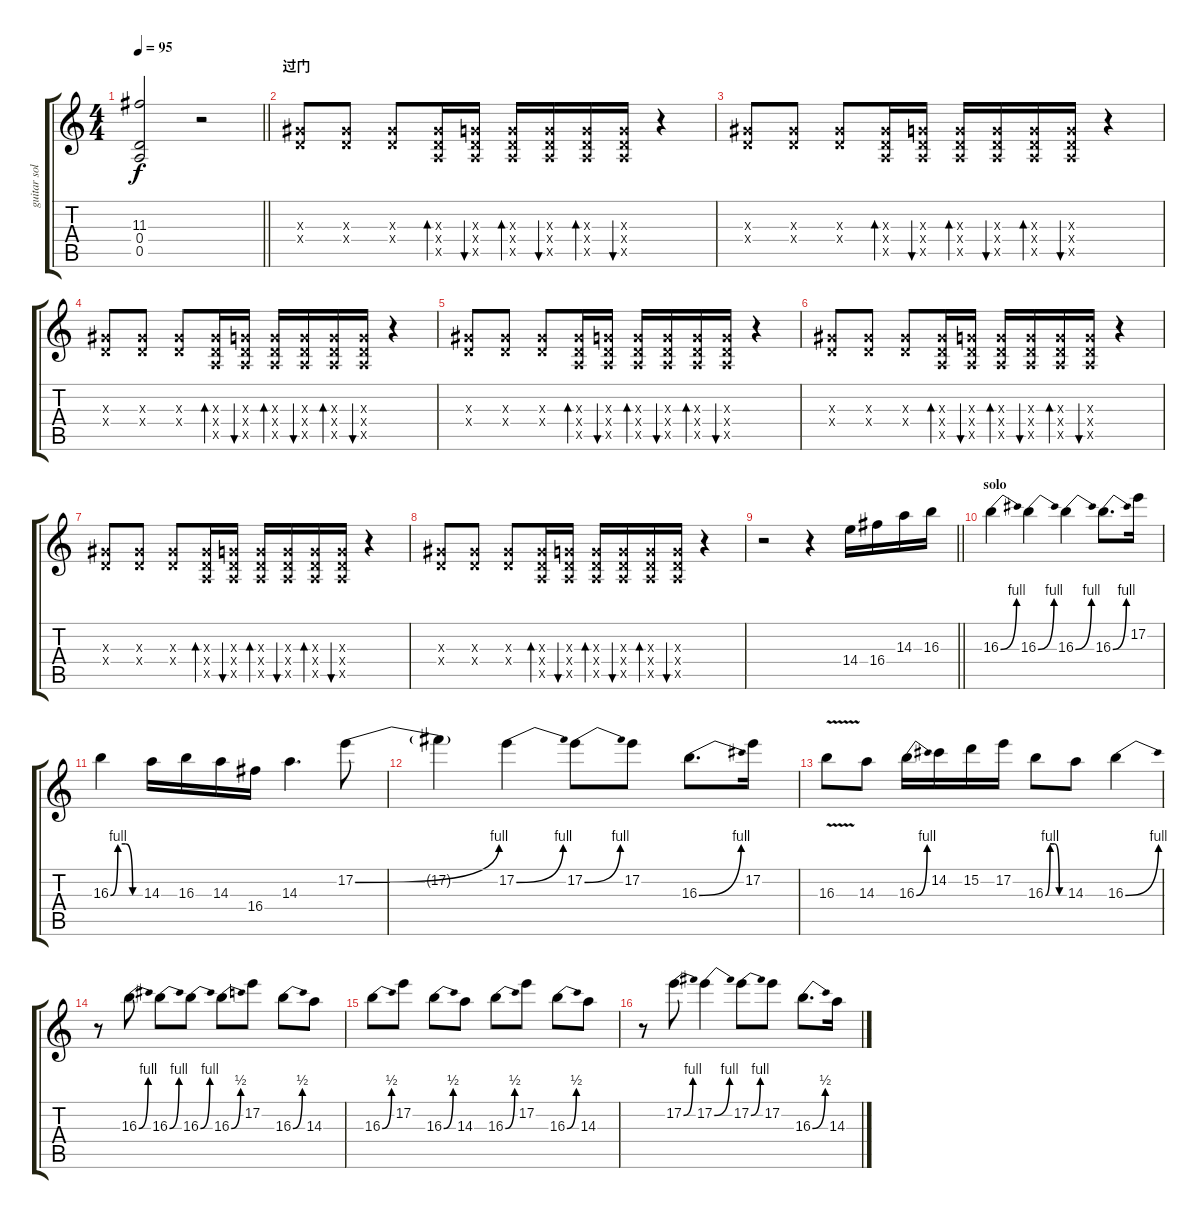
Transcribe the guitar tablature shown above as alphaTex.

\track ("guitar solo" "guitar sol") {instrument overdrivenguitar}
\staff {score tabs}
\tuning (E4 B3 G3 D3 A2 E2) {hide}
\ts (4 4)
\tempo 95
\clef g2
\barLineRight lightlight
\ks c
(11.3 0.4 0.5).2{dy f} r.2 |
\section ("" "过门")
(1.3{x} 0.4{x}).8 (1.3{x} 0.4{x}).8 (1.3{x} 0.4{x}).8 (1.3{x} 0.4{x} 0.5{x}).16{bd 30} (0.3{x} 0.4{x} 0.5{x}).16{bu 30} (0.3{x} 0.4{x} 0.5{x}).16{bd 30} (0.3{x} 0.4{x} 0.5{x}).16{bu 30} (0.3{x} 0.4{x} 0.5{x}).16{bd 30} (0.3{x} 0.4{x} 0.5{x}).16{bu 30} r.4 |
(1.3{x} 0.4{x}).8 (1.3{x} 0.4{x}).8 (1.3{x} 0.4{x}).8 (1.3{x} 0.4{x} 0.5{x}).16{bd 30} (0.3{x} 0.4{x} 0.5{x}).16{bu 30} (0.3{x} 0.4{x} 0.5{x}).16{bd 30} (0.3{x} 0.4{x} 0.5{x}).16{bu 30} (0.3{x} 0.4{x} 0.5{x}).16{bd 30} (0.3{x} 0.4{x} 0.5{x}).16{bu 30} r.4 |
(1.3{x} 0.4{x}).8 (1.3{x} 0.4{x}).8 (1.3{x} 0.4{x}).8 (1.3{x} 0.4{x} 0.5{x}).16{bd 30} (0.3{x} 0.4{x} 0.5{x}).16{bu 30} (0.3{x} 0.4{x} 0.5{x}).16{bd 30} (0.3{x} 0.4{x} 0.5{x}).16{bu 30} (0.3{x} 0.4{x} 0.5{x}).16{bd 30} (0.3{x} 0.4{x} 0.5{x}).16{bu 30} r.4 |
(1.3{x} 0.4{x}).8 (1.3{x} 0.4{x}).8 (1.3{x} 0.4{x}).8 (1.3{x} 0.4{x} 0.5{x}).16{bd 30} (0.3{x} 0.4{x} 0.5{x}).16{bu 30} (0.3{x} 0.4{x} 0.5{x}).16{bd 30} (0.3{x} 0.4{x} 0.5{x}).16{bu 30} (0.3{x} 0.4{x} 0.5{x}).16{bd 30} (0.3{x} 0.4{x} 0.5{x}).16{bu 30} r.4 |
(1.3{x} 0.4{x}).8 (1.3{x} 0.4{x}).8 (1.3{x} 0.4{x}).8 (1.3{x} 0.4{x} 0.5{x}).16{bd 30} (0.3{x} 0.4{x} 0.5{x}).16{bu 30} (0.3{x} 0.4{x} 0.5{x}).16{bd 30} (0.3{x} 0.4{x} 0.5{x}).16{bu 30} (0.3{x} 0.4{x} 0.5{x}).16{bd 30} (0.3{x} 0.4{x} 0.5{x}).16{bu 30} r.4 |
(1.3{x} 0.4{x}).8 (1.3{x} 0.4{x}).8 (1.3{x} 0.4{x}).8 (1.3{x} 0.4{x} 0.5{x}).16{bd 30} (0.3{x} 0.4{x} 0.5{x}).16{bu 30} (0.3{x} 0.4{x} 0.5{x}).16{bd 30} (0.3{x} 0.4{x} 0.5{x}).16{bu 30} (0.3{x} 0.4{x} 0.5{x}).16{bd 30} (0.3{x} 0.4{x} 0.5{x}).16{bu 30} r.4 |
(1.3{x} 0.4{x}).8 (1.3{x} 0.4{x}).8 (1.3{x} 0.4{x}).8 (1.3{x} 0.4{x} 0.5{x}).16{bd 30} (0.3{x} 0.4{x} 0.5{x}).16{bu 30} (0.3{x} 0.4{x} 0.5{x}).16{bd 30} (0.3{x} 0.4{x} 0.5{x}).16{bu 30} (0.3{x} 0.4{x} 0.5{x}).16{bd 30} (0.3{x} 0.4{x} 0.5{x}).16{bu 30} r.4 |
\barLineRight lightlight
r.2 r.4 14.4.16 16.4.16 14.3.16 16.3.16 |
\section ("" "solo")
16.3{be (bend 0 0 60 4)}.4 16.3{be (bend 0 0 60 4)}.4 16.3{be (bend 0 0 60 4)}.4 16.3{be (bend 0 0 60 4)}.8{d} 17.2.16 |
16.3{be (custom 0 0 15 4 30 4 45 0 60 0)}.4 14.3.16 16.3.16 14.3.16 16.4.16 14.3.4{d} 17.2{be (bend 0 0 60 4)}.8 |
17.2{t}.4 17.2{be (bend 0 0 60 4)}.4 17.2{be (bend 0 0 60 4)}.8 17.2.8 16.3{be (bend 0 0 60 4)}.8{d} 17.2.16 |
16.3{v}.8 14.3.8 16.3{be (bend 0 0 60 4)}.16 14.2.16 15.2.16 17.2.16 16.3{be (custom 0 0 15 4 30 4 45 0 60 0)}.8 14.3.8 16.3{be (bend 0 0 60 4)}.4 |
r.8 16.3{be (bend 0 0 60 4)}.8 16.3{be (bend 0 0 60 4)}.8 16.3{be (bend 0 0 60 4)}.8 16.3{be (bend 0 0 60 2)}.8 17.2.8 16.3{be (bend 0 0 60 2)}.8 14.3.8 |
16.3{be (bend 0 0 60 2)}.8 17.2.8 16.3{be (bend 0 0 60 2)}.8 14.3.8 16.3{be (bend 0 0 60 2)}.8 17.2.8 16.3{be (bend 0 0 60 2)}.8 14.3.8 |
r.8 17.2{be (bend 0 0 60 4)}.8 17.2{be (bend 0 0 60 4)}.4 17.2{be (bend 0 0 60 4)}.8 17.2.8 16.3{be (bend 0 0 60 2)}.8{d} 14.3.16
